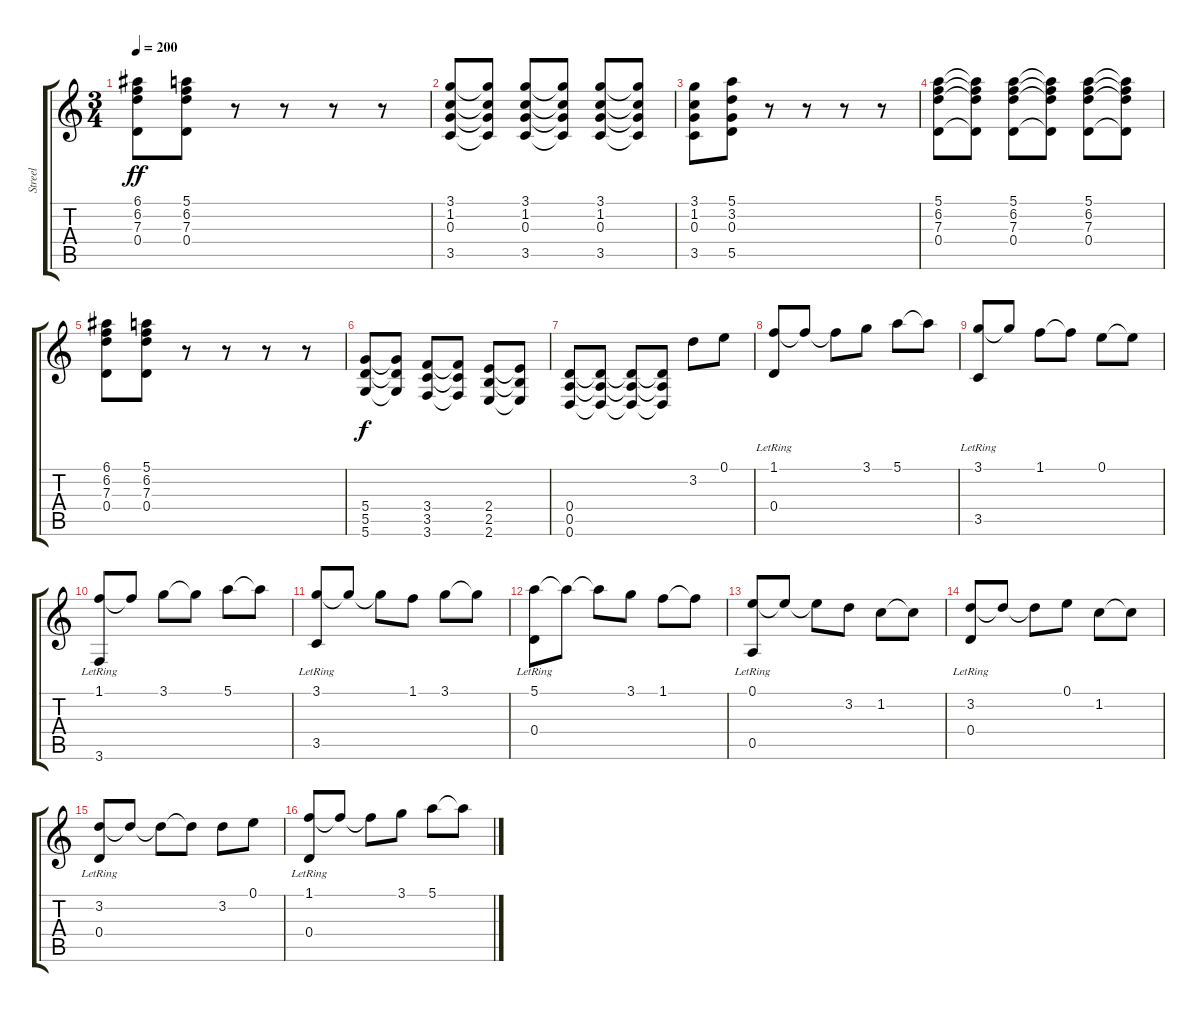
\track ("Streel" "Streel") {instrument acousticguitarsteel}
\staff {score tabs}
\tuning (E4 B3 G3 D3 A2 D2) {hide}
\ts (3 4)
\tempo 200
\clef g2
\ks c
(6.1 6.2 7.3 0.4).8{dy ff} (5.1 6.2 7.3 0.4).8 r.8 r.8 r.8 r.8 |
(3.1 1.2 0.3 3.5).8 (3.1{t} 1.2{t} 0.3{t} 3.5{t}).8 (3.1 1.2 0.3 3.5).8 (3.1{t} 1.2{t} 0.3{t} 3.5{t}).8 (3.1 1.2 0.3 3.5).8 (3.1{t} 1.2{t} 0.3{t} 3.5{t}).8 |
(3.1 1.2 0.3 3.5).8 (5.1 3.2 0.3 5.5).8 r.8 r.8 r.8 r.8 |
(5.1 6.2 7.3 0.4).8 (5.1{t} 6.2{t} 7.3{t} 0.4{t}).8 (5.1 6.2 7.3 0.4).8 (5.1{t} 6.2{t} 7.3{t} 0.4{t}).8 (5.1 6.2 7.3 0.4).8 (5.1{t} 6.2{t} 7.3{t} 0.4{t}).8 |
(6.1 6.2 7.3 0.4).8 (5.1 6.2 7.3 0.4).8 r.8 r.8 r.8 r.8 |
(5.4 5.5 5.6).8{dy f} (5.4{t} 5.5{t} 5.6{t}).8 (3.4 3.5 3.6).8 (3.4{t} 3.5{t} 3.6{t}).8 (2.4 2.5 2.6).8 (2.4{t} 2.5{t} 2.6{t}).8 |
(0.4 0.5 0.6).8 (0.4{t} 0.5{t} 0.6{t}).8 (0.4{t} 0.5{t} 0.6{t}).8 (0.4{t} 0.5{t} 0.6{t}).8 3.2.8 0.1.8 |
(1.1 0.4{lr}).8 1.1{t}.8 1.1{t}.8 3.1.8 5.1.8 5.1{t}.8 |
(3.1 3.5{lr}).8 3.1{t}.8 1.1.8 1.1{t}.8 0.1.8 0.1{t}.8 |
(1.1 3.6{lr}).8 1.1{t}.8 3.1.8 3.1{t}.8 5.1.8 5.1{t}.8 |
(3.1 3.5{lr}).8 3.1{t}.8 3.1{t}.8 1.1.8 3.1.8 3.1{t}.8 |
(5.1 0.4{lr}).8 5.1{t}.8 5.1{t}.8 3.1.8 1.1.8 1.1{t}.8 |
(0.1 0.5{lr}).8 0.1{t}.8 0.1{t}.8 3.2.8 1.2.8 1.2{t}.8 |
(3.2 0.4{lr}).8 3.2{t}.8 3.2{t}.8 0.1.8 1.2.8 1.2{t}.8 |
(3.2 0.4{lr}).8 3.2{t}.8 3.2{t}.8 3.2{t}.8 3.2.8 0.1.8 |
(1.1 0.4{lr}).8 1.1{t}.8 1.1{t}.8 3.1.8 5.1.8 5.1{t}.8
